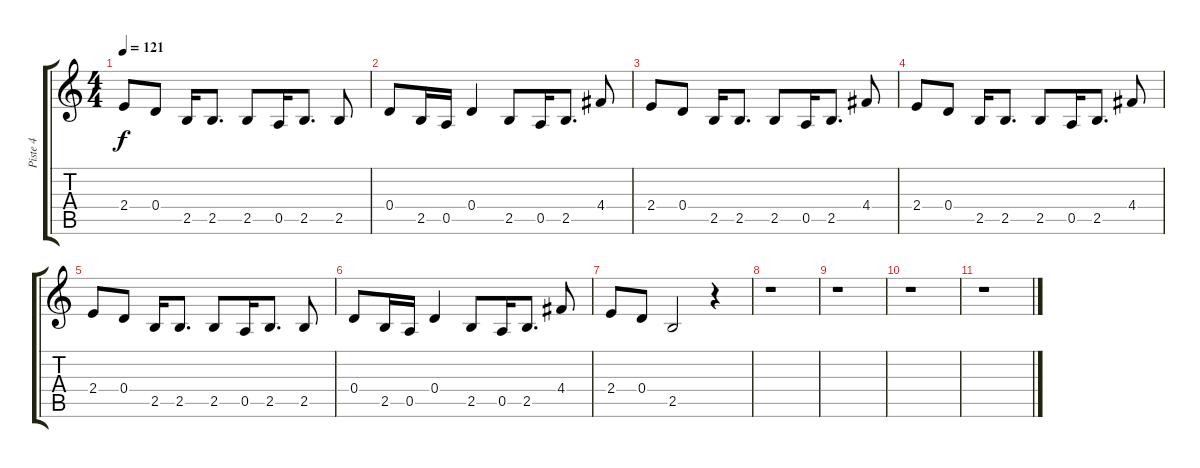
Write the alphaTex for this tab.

\track ("Piste 4" "Piste 4") {instrument synthbass1}
\staff {score tabs}
\tuning (E4 B3 G3 D3 A2 E2) {hide}
\ts (4 4)
\tempo 121
\clef g2
\ks c
2.4.8{dy f} 0.4.8 2.5.16 2.5.8{d} 2.5.8 0.5.16 2.5.8{d} 2.5.8 |
0.4.8 2.5.16 0.5.16 0.4.4 2.5.8 0.5.16 2.5.8{d} 4.4.8 |
2.4.8 0.4.8 2.5.16 2.5.8{d} 2.5.8 0.5.16 2.5.8{d} 4.4.8 |
2.4.8 0.4.8 2.5.16 2.5.8{d} 2.5.8 0.5.16 2.5.8{d} 4.4.8 |
2.4.8 0.4.8 2.5.16 2.5.8{d} 2.5.8 0.5.16 2.5.8{d} 2.5.8 |
0.4.8 2.5.16 0.5.16 0.4.4 2.5.8 0.5.16 2.5.8{d} 4.4.8 |
2.4.8 0.4.8 2.5.2 r.4 |
r.1 |
r.1 |
r.1 |
r.1
